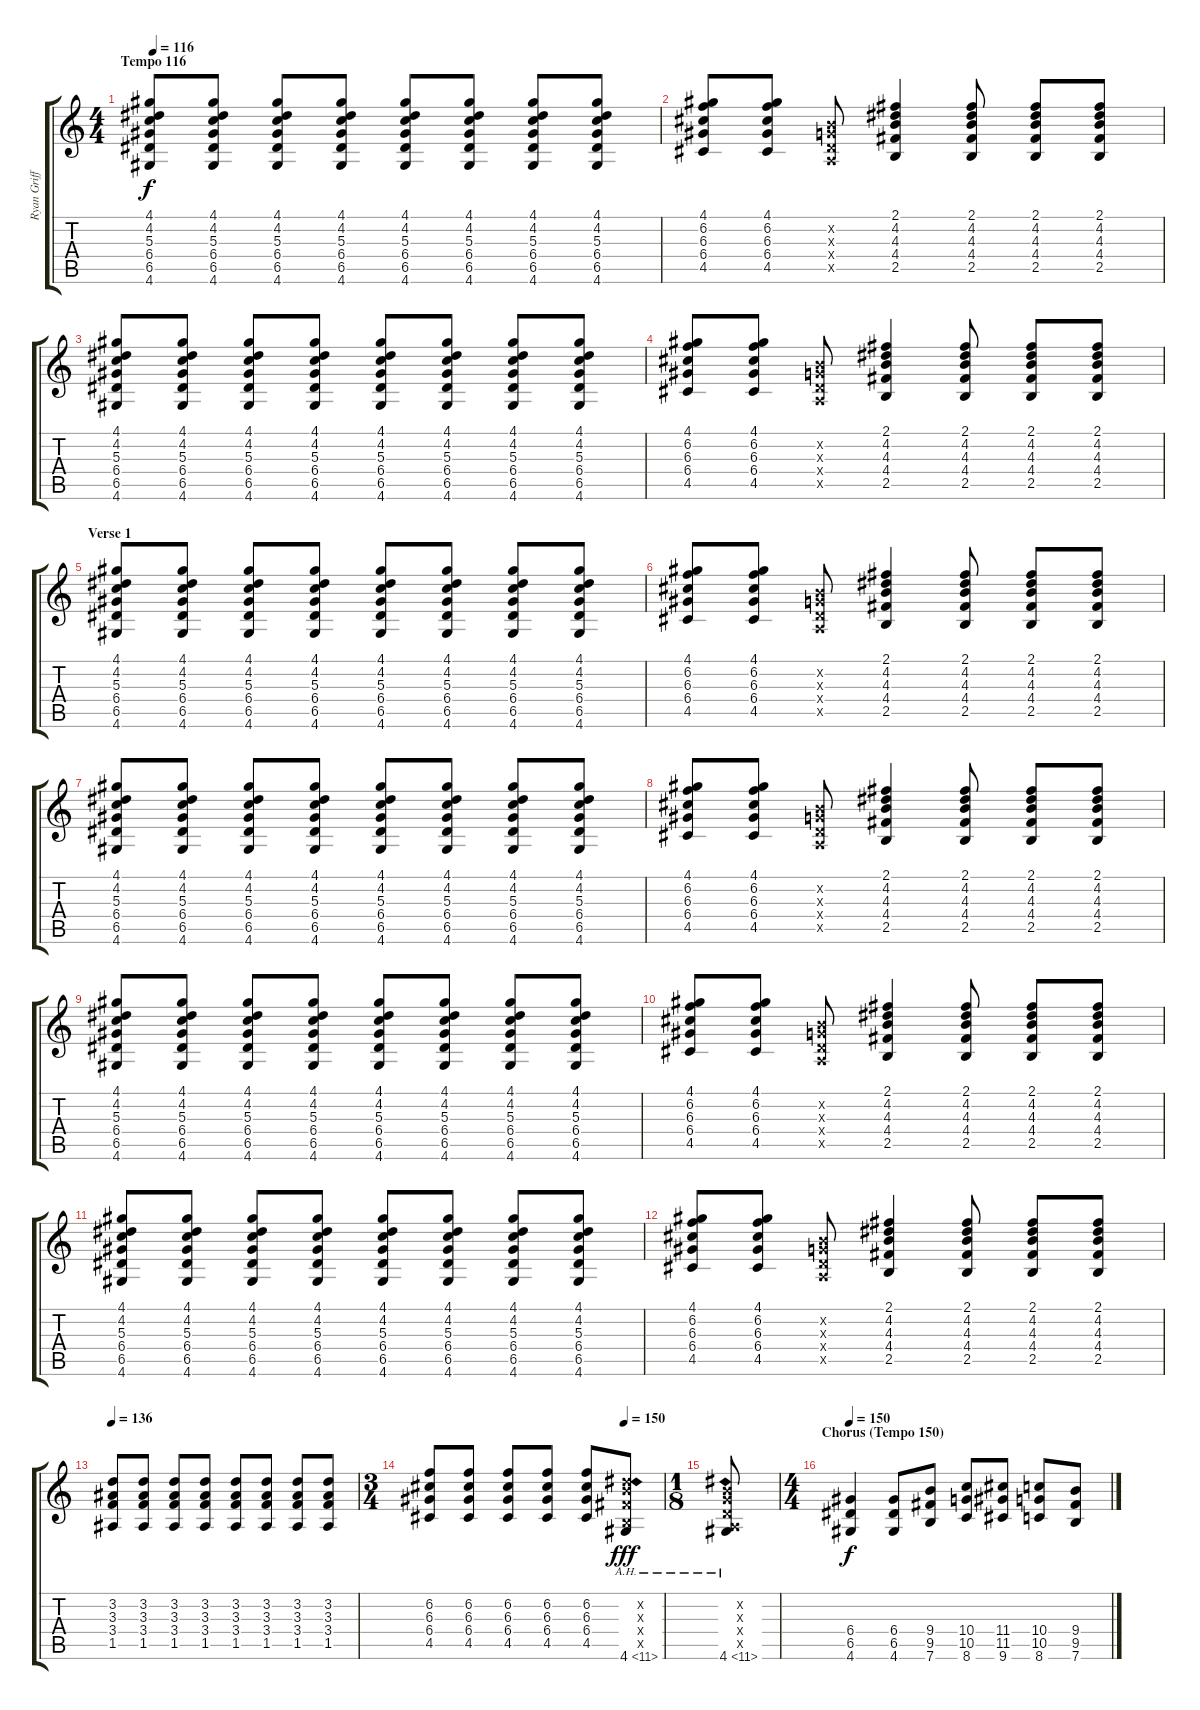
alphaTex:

\track ("Ryan Griffits" "Ryan Griff") {instrument overdrivenguitar}
\staff {score tabs}
\tuning (E4 B3 G3 D3 A2 E2) {hide}
\ts (4 4)
\section ("" "Tempo 116")
\tempo 116
\clef g2
\ks c
(4.1 4.2 5.3 6.4 6.5 4.6).8{dy f volume 8 balance 0 instrument electricguitarjazz} (4.1 4.2 5.3 6.4 6.5 4.6).8 (4.1 4.2 5.3 6.4 6.5 4.6).8 (4.1 4.2 5.3 6.4 6.5 4.6).8 (4.1 4.2 5.3 6.4 6.5 4.6).8 (4.1 4.2 5.3 6.4 6.5 4.6).8 (4.1 4.2 5.3 6.4 6.5 4.6).8 (4.1 4.2 5.3 6.4 6.5 4.6).8 |
(4.1 6.2 6.3 6.4 4.5).8 (4.1 6.2 6.3 6.4 4.5).8 (0.2{x} 0.3{x} 0.4{x} 0.5{x}).8 (2.1 4.2 4.3 4.4 2.5).4 (2.1 4.2 4.3 4.4 2.5).8 (2.1 4.2 4.3 4.4 2.5).8 (2.1 4.2 4.3 4.4 2.5).8 |
(4.1 4.2 5.3 6.4 6.5 4.6).8{volume 8 balance 0 instrument electricguitarjazz} (4.1 4.2 5.3 6.4 6.5 4.6).8 (4.1 4.2 5.3 6.4 6.5 4.6).8 (4.1 4.2 5.3 6.4 6.5 4.6).8 (4.1 4.2 5.3 6.4 6.5 4.6).8 (4.1 4.2 5.3 6.4 6.5 4.6).8 (4.1 4.2 5.3 6.4 6.5 4.6).8 (4.1 4.2 5.3 6.4 6.5 4.6).8 |
(4.1 6.2 6.3 6.4 4.5).8 (4.1 6.2 6.3 6.4 4.5).8 (0.2{x} 0.3{x} 0.4{x} 0.5{x}).8 (2.1 4.2 4.3 4.4 2.5).4 (2.1 4.2 4.3 4.4 2.5).8 (2.1 4.2 4.3 4.4 2.5).8 (2.1 4.2 4.3 4.4 2.5).8 |
\section ("" "Verse 1")
(4.1 4.2 5.3 6.4 6.5 4.6).8{volume 8 balance 0 instrument electricguitarjazz} (4.1 4.2 5.3 6.4 6.5 4.6).8 (4.1 4.2 5.3 6.4 6.5 4.6).8 (4.1 4.2 5.3 6.4 6.5 4.6).8 (4.1 4.2 5.3 6.4 6.5 4.6).8 (4.1 4.2 5.3 6.4 6.5 4.6).8 (4.1 4.2 5.3 6.4 6.5 4.6).8 (4.1 4.2 5.3 6.4 6.5 4.6).8 |
(4.1 6.2 6.3 6.4 4.5).8 (4.1 6.2 6.3 6.4 4.5).8 (0.2{x} 0.3{x} 0.4{x} 0.5{x}).8 (2.1 4.2 4.3 4.4 2.5).4 (2.1 4.2 4.3 4.4 2.5).8 (2.1 4.2 4.3 4.4 2.5).8 (2.1 4.2 4.3 4.4 2.5).8 |
(4.1 4.2 5.3 6.4 6.5 4.6).8{volume 8 balance 0 instrument electricguitarjazz} (4.1 4.2 5.3 6.4 6.5 4.6).8 (4.1 4.2 5.3 6.4 6.5 4.6).8 (4.1 4.2 5.3 6.4 6.5 4.6).8 (4.1 4.2 5.3 6.4 6.5 4.6).8 (4.1 4.2 5.3 6.4 6.5 4.6).8 (4.1 4.2 5.3 6.4 6.5 4.6).8 (4.1 4.2 5.3 6.4 6.5 4.6).8 |
(4.1 6.2 6.3 6.4 4.5).8 (4.1 6.2 6.3 6.4 4.5).8 (0.2{x} 0.3{x} 0.4{x} 0.5{x}).8 (2.1 4.2 4.3 4.4 2.5).4 (2.1 4.2 4.3 4.4 2.5).8 (2.1 4.2 4.3 4.4 2.5).8 (2.1 4.2 4.3 4.4 2.5).8 |
(4.1 4.2 5.3 6.4 6.5 4.6).8{volume 8 balance 0 instrument electricguitarjazz} (4.1 4.2 5.3 6.4 6.5 4.6).8 (4.1 4.2 5.3 6.4 6.5 4.6).8 (4.1 4.2 5.3 6.4 6.5 4.6).8 (4.1 4.2 5.3 6.4 6.5 4.6).8 (4.1 4.2 5.3 6.4 6.5 4.6).8 (4.1 4.2 5.3 6.4 6.5 4.6).8 (4.1 4.2 5.3 6.4 6.5 4.6).8 |
(4.1 6.2 6.3 6.4 4.5).8 (4.1 6.2 6.3 6.4 4.5).8 (0.2{x} 0.3{x} 0.4{x} 0.5{x}).8 (2.1 4.2 4.3 4.4 2.5).4 (2.1 4.2 4.3 4.4 2.5).8 (2.1 4.2 4.3 4.4 2.5).8 (2.1 4.2 4.3 4.4 2.5).8 |
(4.1 4.2 5.3 6.4 6.5 4.6).8{volume 8 balance 0 instrument electricguitarjazz} (4.1 4.2 5.3 6.4 6.5 4.6).8 (4.1 4.2 5.3 6.4 6.5 4.6).8 (4.1 4.2 5.3 6.4 6.5 4.6).8 (4.1 4.2 5.3 6.4 6.5 4.6).8 (4.1 4.2 5.3 6.4 6.5 4.6).8 (4.1 4.2 5.3 6.4 6.5 4.6).8 (4.1 4.2 5.3 6.4 6.5 4.6).8 |
(4.1 6.2 6.3 6.4 4.5).8 (4.1 6.2 6.3 6.4 4.5).8 (0.2{x} 0.3{x} 0.4{x} 0.5{x}).8 (2.1 4.2 4.3 4.4 2.5).4 (2.1 4.2 4.3 4.4 2.5).8 (2.1 4.2 4.3 4.4 2.5).8 (2.1 4.2 4.3 4.4 2.5).8 |
\tempo 136
(3.2 3.3 3.4 1.5).8{volume 8 balance 0 instrument electricguitarjazz} (3.2 3.3 3.4 1.5).8 (3.2 3.3 3.4 1.5).8 (3.2 3.3 3.4 1.5).8 (3.2 3.3 3.4 1.5).8 (3.2 3.3 3.4 1.5).8 (3.2 3.3 3.4 1.5).8 (3.2 3.3 3.4 1.5).8 |
\ts (3 4)
\tempo (150 0.8333333333333334)
(6.2 6.3 6.4 4.5).8 (6.2 6.3 6.4 4.5).8 (6.2 6.3 6.4 4.5).8 (6.2 6.3 6.4 4.5).8 (6.2 6.3 6.4 4.5).8 (4.2{x} 4.3{x} 4.4{x} 2.5{x} 4.6{ah 7}).8{dy fff volume 10 balance 0 instrument overdrivenguitar} |
\ts (1 8)
(0.2{x} 0.3{x} 0.4{x} 0.5{x} 4.6{ah 7}).8 |
\ts (4 4)
\section ("" "Chorus (Tempo 150)")
\tempo 150
(6.4 6.5 4.6).4{dy f} (6.4 6.5 4.6).8 (9.4 9.5 7.6).8 (10.4 10.5 8.6).8 (11.4 11.5 9.6).8 (10.4 10.5 8.6).8 (9.4 9.5 7.6).8
